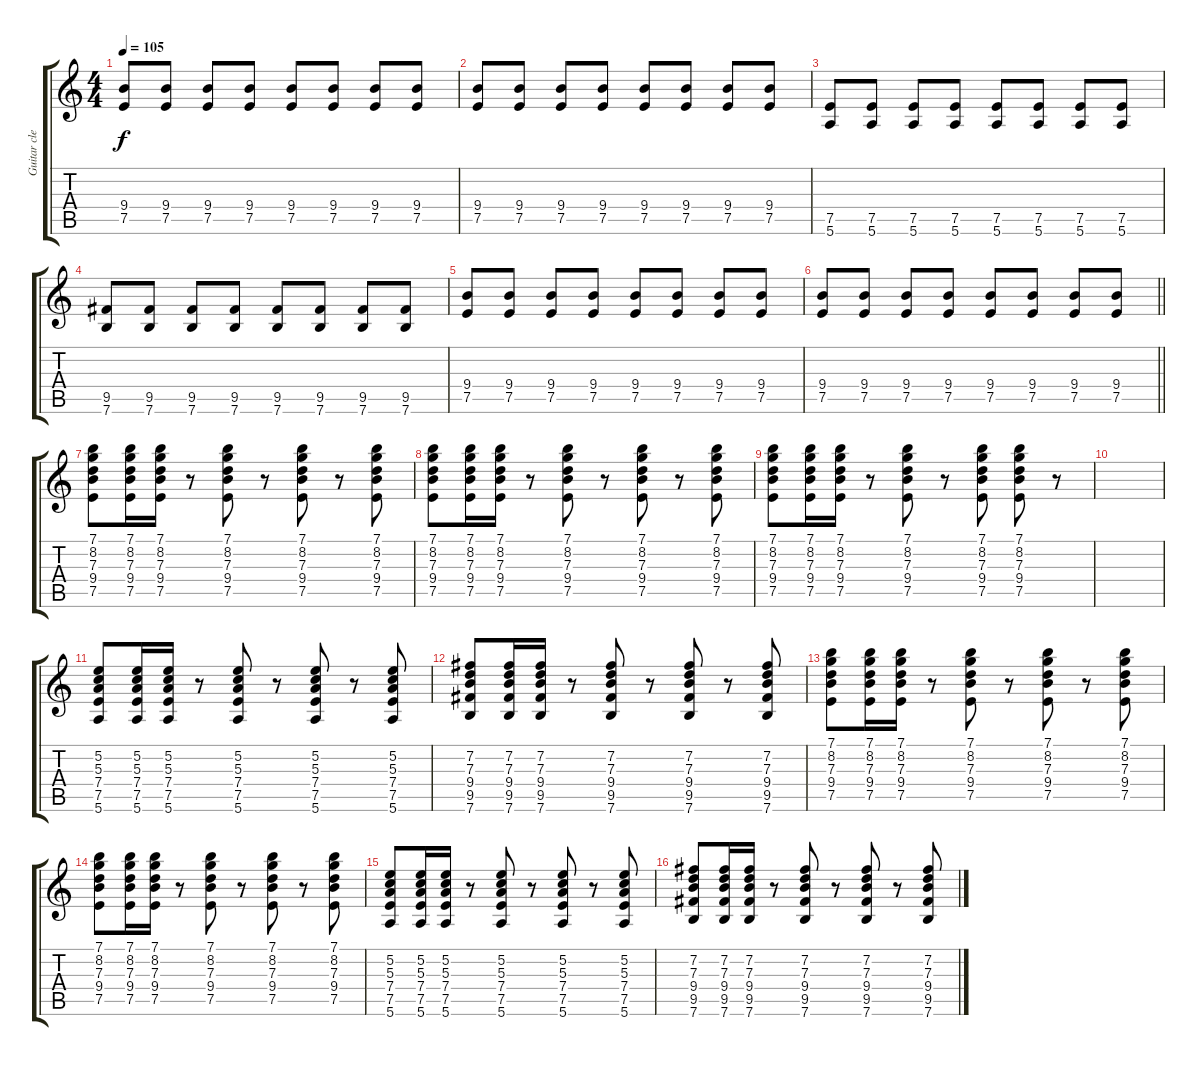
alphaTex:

\track ("Guitar clean" "Guitar cle") {instrument electricguitarmuted}
\staff {score tabs}
\tuning (E4 B3 G3 D3 A2 E2) {hide}
\ts (4 4)
\tempo 105
\clef g2
\ks c
(9.4 7.5).8{dy f} (9.4 7.5).8 (9.4 7.5).8 (9.4 7.5).8 (9.4 7.5).8 (9.4 7.5).8 (9.4 7.5).8 (9.4 7.5).8 |
(9.4 7.5).8 (9.4 7.5).8 (9.4 7.5).8 (9.4 7.5).8 (9.4 7.5).8 (9.4 7.5).8 (9.4 7.5).8 (9.4 7.5).8 |
(7.5 5.6).8 (7.5 5.6).8 (7.5 5.6).8 (7.5 5.6).8 (7.5 5.6).8 (7.5 5.6).8 (7.5 5.6).8 (7.5 5.6).8 |
(9.5 7.6).8 (9.5 7.6).8 (9.5 7.6).8 (9.5 7.6).8 (9.5 7.6).8 (9.5 7.6).8 (9.5 7.6).8 (9.5 7.6).8 |
(9.4 7.5).8 (9.4 7.5).8 (9.4 7.5).8 (9.4 7.5).8 (9.4 7.5).8 (9.4 7.5).8 (9.4 7.5).8 (9.4 7.5).8 |
\barLineRight lightlight
(9.4 7.5).8 (9.4 7.5).8 (9.4 7.5).8 (9.4 7.5).8 (9.4 7.5).8 (9.4 7.5).8 (9.4 7.5).8 (9.4 7.5).8 |
(7.1 8.2 7.3 9.4 7.5).8{volume 10 instrument electricguitarclean} (7.1 8.2 7.3 9.4 7.5).16 (7.1 8.2 7.3 9.4 7.5).16 r.8 (7.1 8.2 7.3 9.4 7.5).8 r.8 (7.1 8.2 7.3 9.4 7.5).8 r.8 (7.1 8.2 7.3 9.4 7.5).8 |
(7.1 8.2 7.3 9.4 7.5).8 (7.1 8.2 7.3 9.4 7.5).16 (7.1 8.2 7.3 9.4 7.5).16 r.8 (7.1 8.2 7.3 9.4 7.5).8 r.8 (7.1 8.2 7.3 9.4 7.5).8 r.8 (7.1 8.2 7.3 9.4 7.5).8 |
(7.1 8.2 7.3 9.4 7.5).8 (7.1 8.2 7.3 9.4 7.5).16 (7.1 8.2 7.3 9.4 7.5).16 r.8 (7.1 8.2 7.3 9.4 7.5).8 r.8 (7.1 8.2 7.3 9.4 7.5).8 (7.1 8.2 7.3 9.4 7.5).8 r.8 |
|
(5.2 5.3 7.4 7.5 5.6).8 (5.2 5.3 7.4 7.5 5.6).16 (5.2 5.3 7.4 7.5 5.6).16 r.8 (5.2 5.3 7.4 7.5 5.6).8 r.8 (5.2 5.3 7.4 7.5 5.6).8 r.8 (5.2 5.3 7.4 7.5 5.6).8 |
(7.2 7.3 9.4 9.5 7.6).8 (7.2 7.3 9.4 9.5 7.6).16 (7.2 7.3 9.4 9.5 7.6).16 r.8 (7.2 7.3 9.4 9.5 7.6).8 r.8 (7.2 7.3 9.4 9.5 7.6).8 r.8 (7.2 7.3 9.4 9.5 7.6).8 |
(7.1 8.2 7.3 9.4 7.5).8 (7.1 8.2 7.3 9.4 7.5).16 (7.1 8.2 7.3 9.4 7.5).16 r.8 (7.1 8.2 7.3 9.4 7.5).8 r.8 (7.1 8.2 7.3 9.4 7.5).8 r.8 (7.1 8.2 7.3 9.4 7.5).8 |
(7.1 8.2 7.3 9.4 7.5).8 (7.1 8.2 7.3 9.4 7.5).16 (7.1 8.2 7.3 9.4 7.5).16 r.8 (7.1 8.2 7.3 9.4 7.5).8 r.8 (7.1 8.2 7.3 9.4 7.5).8 r.8 (7.1 8.2 7.3 9.4 7.5).8 |
(5.2 5.3 7.4 7.5 5.6).8 (5.2 5.3 7.4 7.5 5.6).16 (5.2 5.3 7.4 7.5 5.6).16 r.8 (5.2 5.3 7.4 7.5 5.6).8 r.8 (5.2 5.3 7.4 7.5 5.6).8 r.8 (5.2 5.3 7.4 7.5 5.6).8 |
(7.2 7.3 9.4 9.5 7.6).8 (7.2 7.3 9.4 9.5 7.6).16 (7.2 7.3 9.4 9.5 7.6).16 r.8 (7.2 7.3 9.4 9.5 7.6).8 r.8 (7.2 7.3 9.4 9.5 7.6).8 r.8 (7.2 7.3 9.4 9.5 7.6).8
